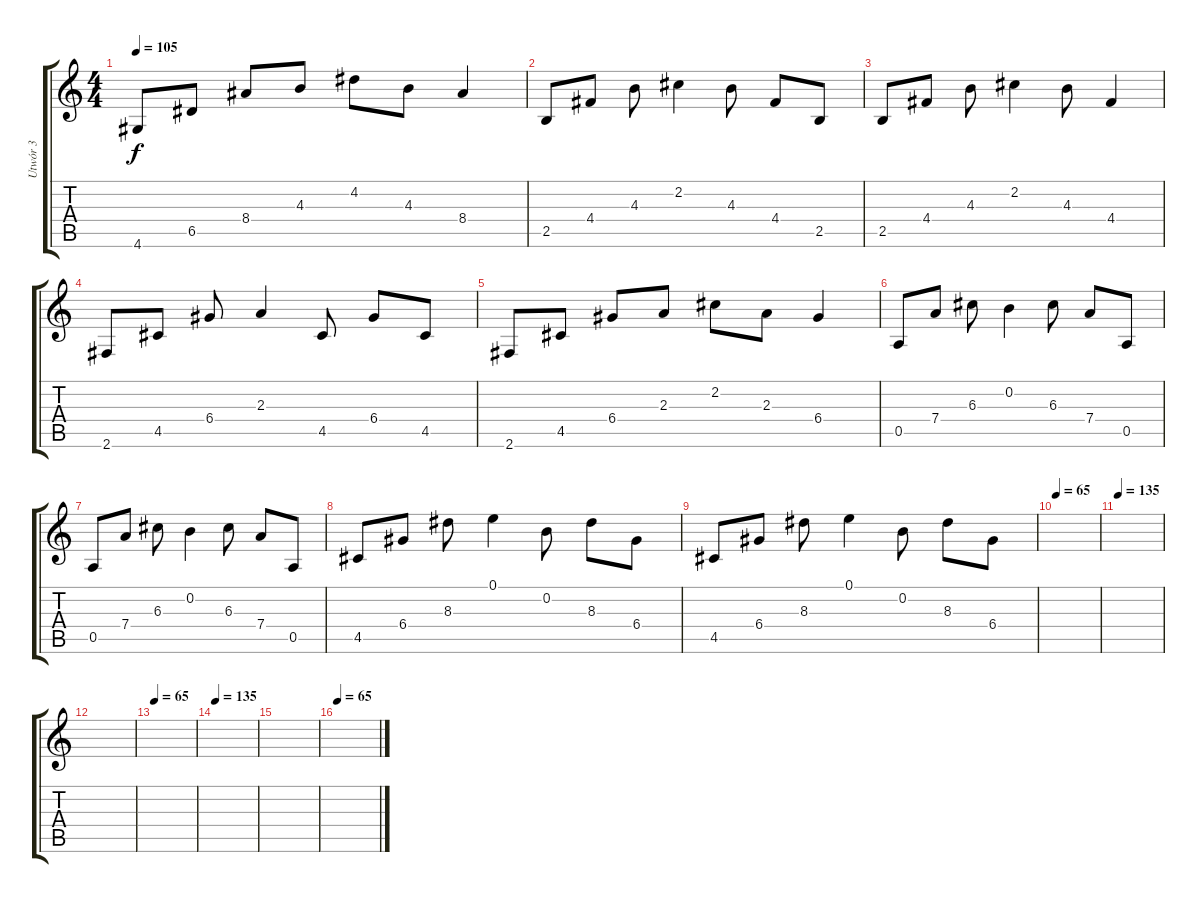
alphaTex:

\track ("Utwór 3" "Utwór 3") {instrument acousticguitarsteel}
\staff {score tabs}
\tuning (E4 B3 G3 D3 A2 E2) {hide}
\ts (4 4)
\tempo 105
\clef g2
\ks c
4.6.8{dy f} 6.5.8 8.4.8 4.3.8 4.2.8 4.3.8 8.4.4 |
2.5.8 4.4.8 4.3.8 2.2.4 4.3.8 4.4.8 2.5.8 |
2.5.8 4.4.8 4.3.8 2.2.4 4.3.8 4.4.4 |
2.6.8 4.5.8 6.4.8 2.3.4 4.5.8 6.4.8 4.5.8 |
2.6.8 4.5.8 6.4.8 2.3.8 2.2.8 2.3.8 6.4.4 |
0.5.8 7.4.8 6.3.8 0.2.4 6.3.8 7.4.8 0.5.8 |
0.5.8 7.4.8 6.3.8 0.2.4 6.3.8 7.4.8 0.5.8 |
4.5.8 6.4.8 8.3.8 0.1.4 0.2.8 8.3.8 6.4.8 |
4.5.8 6.4.8 8.3.8 0.1.4 0.2.8 8.3.8 6.4.8 |
\tempo 65
|
\tempo 135
|
|
\tempo 65
|
\tempo 135
|
|
\tempo 65
